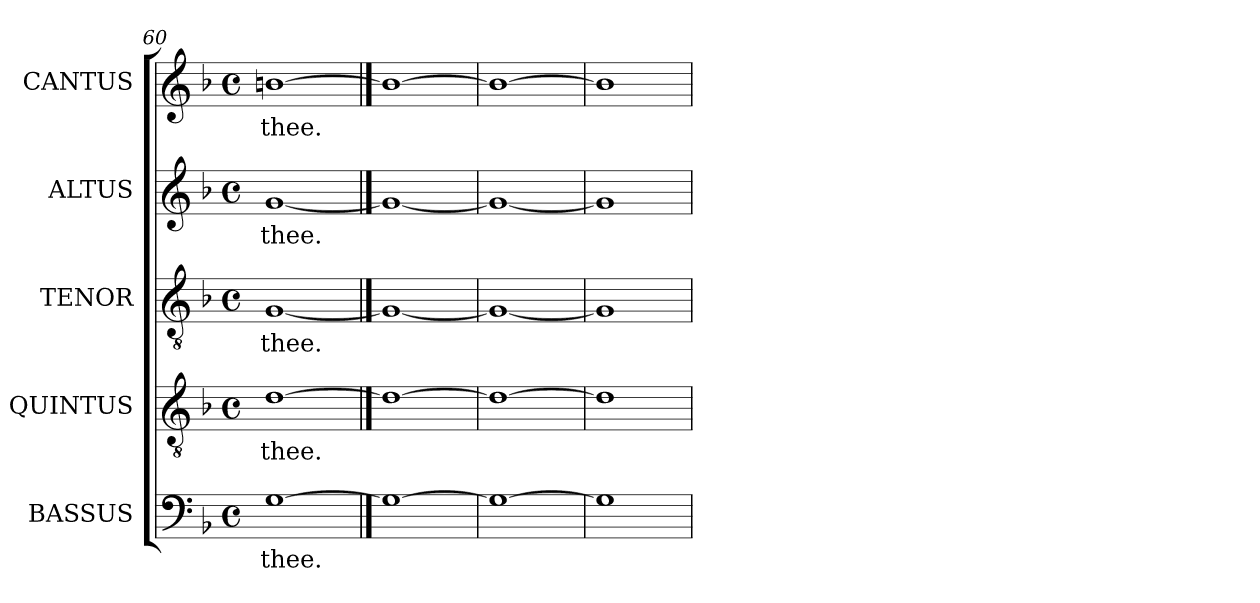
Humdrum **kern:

**kern	**text	**kern	**text	**kern	**text	**kern	**text	**kern	**text
*part5	*part5	*part4	*part4	*part3	*part3	*part2	*part2	*part1	*part1
*staff5	*staff5	*staff4	*staff4	*staff3	*staff3	*staff2	*staff2	*staff1	*staff1
*I"BASSUS	*	*I"QUINTUS	*	*I"TENOR	*	*I"ALTUS	*	*I"CANTUS	*
*I'B	*	*I'T	*	*	*	*	*	*I'S	*
*clefF4	*	*clefGv2	*	*clefGv2	*	*clefG2	*	*clefG2	*
*	*	*ITrd7c12	*	*ITrd7c12	*	*	*	*	*
*k[b-]	*	*k[b-]	*	*k[b-]	*	*k[b-]	*	*k[b-]	*
*d:	*	*d:	*	*d:	*	*d:	*	*d:	*
*M4/4	*	*M4/4	*	*M4/4	*	*M4/4	*	*M4/4	*
*met(c)	*	*met(c)	*	*met(c)	*	*met(c)	*	*met(c)	*
=60	=60	=60	=60	=60	=60	=60	=60	=60	=60
!	!LO:LY:b:color=#000000	!	!	!	!	!	!	!	!
!	!	!	!LO:LY:b:color=#000000	!	!	!	!	!	!
!	!	!	!	!	!LO:LY:b:color=#000000	!	!	!	!
!	!	!	!	!	!	!	!LO:LY:b:color=#000000	!	!
!	!	!	!	!	!	!	!	!	!LO:LY:b:color=#000000
[1Gi	thee.	[1Di	thee.	[1GGi	thee.	[1gi	thee.	[1bni	thee.
==61	==61	==61	==61	==61	==61	==61	==61	==61	==61
1Gi_	.	1Di_	.	1GGi_	.	1gi_	.	1bi_	.
=62	=62	=62	=62	=62	=62	=62	=62	=62	=62
1Gi_	.	1Di_	.	1GGi_	.	1gi_	.	1bi_	.
=63	=63	=63	=63	=63	=63	=63	=63	=63	=63
1Gi]	.	1Di]	.	1GGi]	.	1gi]	.	1bi]	.
=	=	=	=	=	=	=	=	=	=
*-	*-	*-	*-	*-	*-	*-	*-	*-	*-
